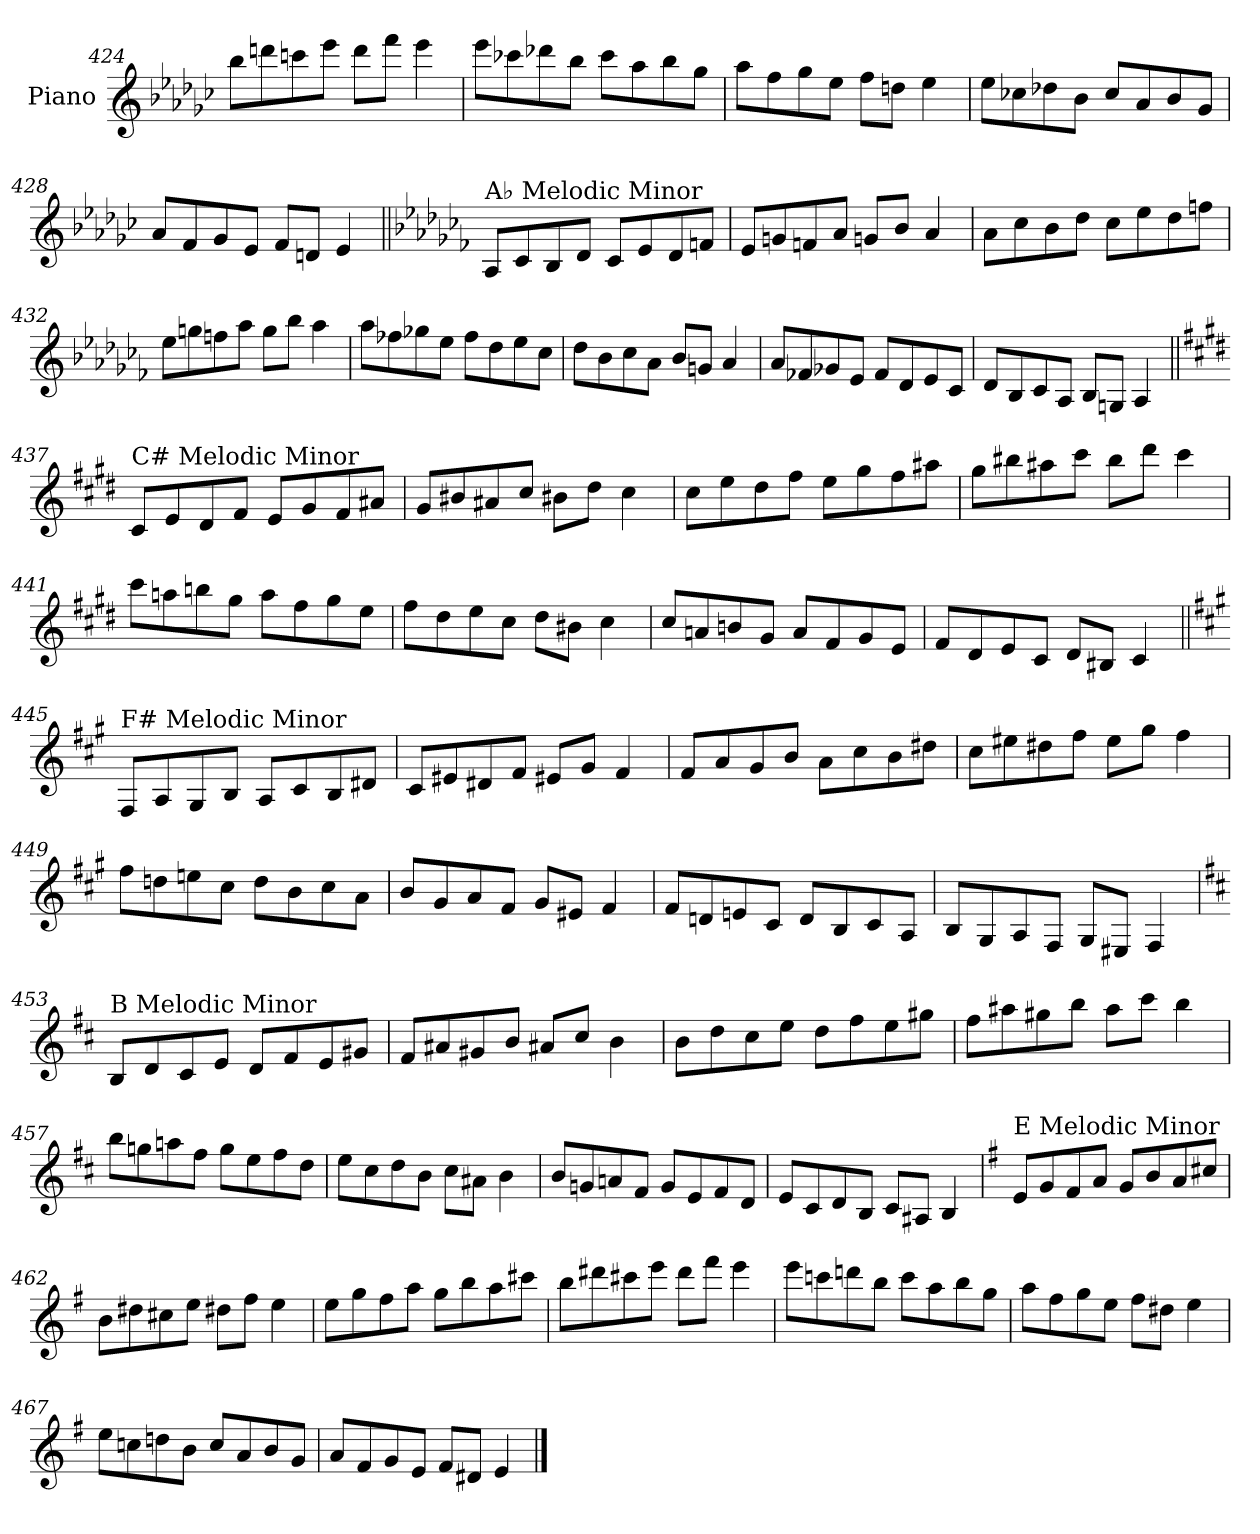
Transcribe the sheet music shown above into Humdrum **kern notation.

**kern
*part1
*staff1
*I"Piano
*I'Pno.
*clefG2
*k[b-e-a-d-g-c-]
=424
8bb-\L
8dddn\
8cccn\
8eee-\J
8ddd\L
8fff\J
4eee-\
!!LO:LB:g=z
=425
8eee-\L
8ccc-X\
8ddd-X\
8bb-\J
8ccc-\L
8aa-\
8bb-\
8gg-\J
=426
8aa-\L
8ff\
8gg-\
8ee-\J
8ff\L
8ddn\J
4ee-\
=427
8ee-\L
8cc-X\
8dd-X\
8b-\J
8cc-/L
8a-/
8b-/
8g-/J
=428
8a-/L
8f/
8g-/
8e-/J
8f/L
8dn/J
4e-/
!!LO:LB:g=z
=429||
*k[b-e-a-d-g-c-f-]
!LO:TX:a:t=A♭ Melodic Minor
8A-/L
8c-/
8B-/
8d-/J
8c-/L
8e-/
8d-/
8fn/J
=430
8e-/L
8gn/
8fn/
8a-/J
8gn/L
8b-/J
4a-/
=431
8a-\L
8cc-\
8b-\
8dd-\J
8cc-\L
8ee-\
8dd-\
8ffn\J
=432
8ee-\L
8ggn\
8ffn\
8aa-\J
8gg\L
8bb-\J
4aa-\
!!LO:LB:g=z
=433
8aa-\L
8ff-X\
8gg-X\
8ee-\J
8ff-\L
8dd-\
8ee-\
8cc-\J
=434
8dd-\L
8b-\
8cc-\
8a-\J
8b-/L
8gn/J
4a-/
=435
8a-/L
8f-X/
8g-X/
8e-/J
8f-/L
8d-/
8e-/
8c-/J
=436
8d-/L
8B-/
8c-/
8A-/J
8B-/L
8Gn/J
4A-/
!!LO:PB:g=z
=437||
*k[f#c#g#d#]
!LO:TX:a:t=C# Melodic Minor
8c#/L
8e/
8d#/
8f#/J
8e/L
8g#/
8f#/
8a#X/J
=438
8g#/L
8b#X/
8a#X/
8cc#/J
8b#X\L
8dd#\J
4cc#\
=439
8cc#\L
8ee\
8dd#\
8ff#\J
8ee\L
8gg#\
8ff#\
8aa#X\J
=440
8gg#\L
8bb#X\
8aa#X\
8ccc#\J
8bb#\L
8ddd#\J
4ccc#\
!!LO:LB:g=z
=441
8ccc#\L
8aan\
8bbn\
8gg#\J
8aa\L
8ff#\
8gg#\
8ee\J
=442
8ff#\L
8dd#\
8ee\
8cc#\J
8dd#\L
8b#X\J
4cc#\
=443
8cc#/L
8an/
8bn/
8g#/J
8a/L
8f#/
8g#/
8e/J
=444
8f#/L
8d#/
8e/
8c#/J
8d#/L
8B#X/J
4c#/
!!LO:LB:g=z
=445||
*k[f#c#g#]
!LO:TX:a:t=F# Melodic Minor
8F#/L
8A/
8G#/
8B/J
8A/L
8c#/
8B/
8d#X/J
=446
8c#/L
8e#X/
8d#X/
8f#/J
8e#X/L
8g#/J
4f#/
=447
8f#/L
8a/
8g#/
8b/J
8a\L
8cc#\
8b\
8dd#X\J
=448
8cc#\L
8ee#X\
8dd#X\
8ff#\J
8ee#\L
8gg#\J
4ff#\
!!LO:LB:g=z
=449
8ff#\L
8ddn\
8een\
8cc#\J
8dd\L
8b\
8cc#\
8a\J
=450
8b/L
8g#/
8a/
8f#/J
8g#/L
8e#X/J
4f#/
=451
8f#/L
8dn/
8en/
8c#/J
8d/L
8B/
8c#/
8A/J
=452
8B/L
8G#/
8A/
8F#/J
8G#/L
8E#X/J
4F#/
!!LO:LB:g=z
=453
*k[f#c#]
!LO:TX:a:t=B Melodic Minor
8B/L
8d/
8c#/
8e/J
8d/L
8f#/
8e/
8g#X/J
=454
8f#/L
8a#X/
8g#X/
8b/J
8a#X/L
8cc#/J
4b\
=455
8b\L
8dd\
8cc#\
8ee\J
8dd\L
8ff#\
8ee\
8gg#X\J
=456
8ff#\L
8aa#X\
8gg#X\
8bb\J
8aa#\L
8ccc#\J
4bb\
!!LO:LB:g=z
=457
8bb\L
8ggn\
8aan\
8ff#\J
8gg\L
8ee\
8ff#\
8dd\J
=458
8ee\L
8cc#\
8dd\
8b\J
8cc#\L
8a#X\J
4b\
=459
8b/L
8gn/
8an/
8f#/J
8g/L
8e/
8f#/
8d/J
=460
8e/L
8c#/
8d/
8B/J
8c#/L
8A#X/J
4B/
!!LO:LB:g=z
=461
*k[f#]
!LO:TX:a:t=E Melodic Minor
8e/L
8g/
8f#/
8a/J
8g/L
8b/
8a/
8cc#X/J
=462
8b\L
8dd#X\
8cc#X\
8ee\J
8dd#X\L
8ff#\J
4ee\
=463
8ee\L
8gg\
8ff#\
8aa\J
8gg\L
8bb\
8aa\
8ccc#X\J
=464
8bb\L
8ddd#X\
8ccc#X\
8eee\J
8ddd#\L
8fff#\J
4eee\
!!LO:LB:g=z
=465
8eee\L
8cccn\
8dddn\
8bb\J
8ccc\L
8aa\
8bb\
8gg\J
=466
8aa\L
8ff#\
8gg\
8ee\J
8ff#\L
8dd#X\J
4ee\
=467
8ee\L
8ccn\
8ddn\
8b\J
8cc/L
8a/
8b/
8g/J
=468
8a/L
8f#/
8g/
8e/J
8f#/L
8d#X/J
4e/
==
*-
